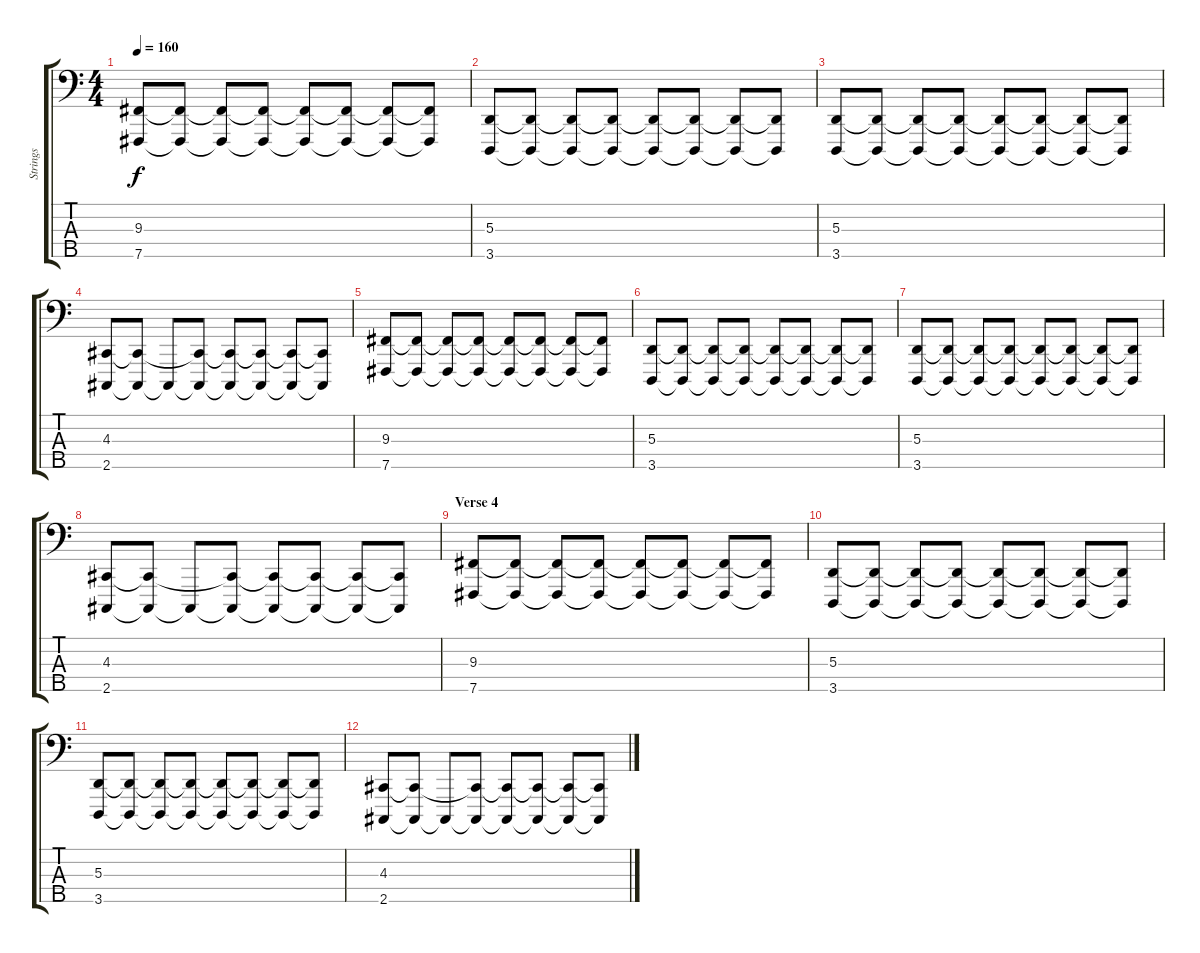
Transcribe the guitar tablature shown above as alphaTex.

\track ("Strings" "Strings") {instrument stringensemble1}
\staff {score tabs}
\tuning (G2 D2 A1 E1 B0) {hide}
\ts (4 4)
\tempo 160
\clef f4
\ks c
(9.3 7.5).8{dy f} (9.3{t} 7.5{t}).8 (9.3{t} 7.5{t}).8 (9.3{t} 7.5{t}).8 (9.3{t} 7.5{t}).8 (9.3{t} 7.5{t}).8 (9.3{t} 7.5{t}).8 (9.3{t} 7.5{t}).8 |
(5.3 3.5).8 (5.3{t} 3.5{t}).8 (5.3{t} 3.5{t}).8 (5.3{t} 3.5{t}).8 (5.3{t} 3.5{t}).8 (5.3{t} 3.5{t}).8 (5.3{t} 3.5{t}).8 (5.3{t} 3.5{t}).8 |
(5.3 3.5).8 (5.3{t} 3.5{t}).8 (5.3{t} 3.5{t}).8 (5.3{t} 3.5{t}).8 (5.3{t} 3.5{t}).8 (5.3{t} 3.5{t}).8 (5.3{t} 3.5{t}).8 (5.3{t} 3.5{t}).8 |
(4.3 2.5).8 (4.3{t} 2.5{t}).8 2.5{t}.8 (4.3{t} 2.5{t}).8 (4.3{t} 2.5{t}).8 (4.3{t} 2.5{t}).8 (4.3{t} 2.5{t}).8 (4.3{t} 2.5{t}).8 |
(9.3 7.5).8 (9.3{t} 7.5{t}).8 (9.3{t} 7.5{t}).8 (9.3{t} 7.5{t}).8 (9.3{t} 7.5{t}).8 (9.3{t} 7.5{t}).8 (9.3{t} 7.5{t}).8 (9.3{t} 7.5{t}).8 |
(5.3 3.5).8 (5.3{t} 3.5{t}).8 (5.3{t} 3.5{t}).8 (5.3{t} 3.5{t}).8 (5.3{t} 3.5{t}).8 (5.3{t} 3.5{t}).8 (5.3{t} 3.5{t}).8 (5.3{t} 3.5{t}).8 |
(5.3 3.5).8 (5.3{t} 3.5{t}).8 (5.3{t} 3.5{t}).8 (5.3{t} 3.5{t}).8 (5.3{t} 3.5{t}).8 (5.3{t} 3.5{t}).8 (5.3{t} 3.5{t}).8 (5.3{t} 3.5{t}).8 |
(4.3 2.5).8 (4.3{t} 2.5{t}).8 2.5{t}.8 (4.3{t} 2.5{t}).8 (4.3{t} 2.5{t}).8 (4.3{t} 2.5{t}).8 (4.3{t} 2.5{t}).8 (4.3{t} 2.5{t}).8 |
\section ("" "Verse 4")
(9.3 7.5).8 (9.3{t} 7.5{t}).8 (9.3{t} 7.5{t}).8 (9.3{t} 7.5{t}).8 (9.3{t} 7.5{t}).8 (9.3{t} 7.5{t}).8 (9.3{t} 7.5{t}).8 (9.3{t} 7.5{t}).8 |
(5.3 3.5).8 (5.3{t} 3.5{t}).8 (5.3{t} 3.5{t}).8 (5.3{t} 3.5{t}).8 (5.3{t} 3.5{t}).8 (5.3{t} 3.5{t}).8 (5.3{t} 3.5{t}).8 (5.3{t} 3.5{t}).8 |
(5.3 3.5).8 (5.3{t} 3.5{t}).8 (5.3{t} 3.5{t}).8 (5.3{t} 3.5{t}).8 (5.3{t} 3.5{t}).8 (5.3{t} 3.5{t}).8 (5.3{t} 3.5{t}).8 (5.3{t} 3.5{t}).8 |
(4.3 2.5).8 (4.3{t} 2.5{t}).8 2.5{t}.8 (4.3{t} 2.5{t}).8 (4.3{t} 2.5{t}).8 (4.3{t} 2.5{t}).8 (4.3{t} 2.5{t}).8 (4.3{t} 2.5{t}).8
